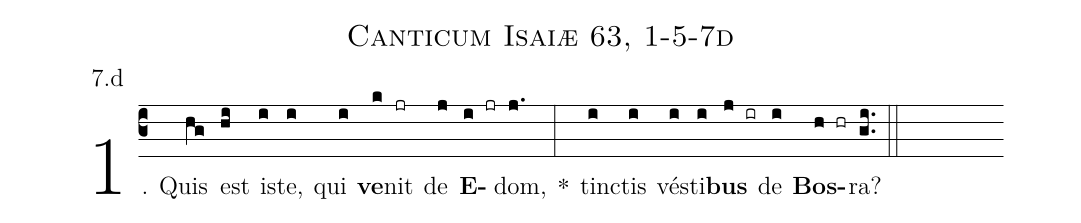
name: Canticum Isaiæ 63, 1-5-7d;
annotation: 7.d;
%%
(c3)1. Quis(hg) est(hi) is(i)te,(i) qui(i) <b>ve</b>(k)nit(jr) de(j) <b>E</b>(i jr)dom,(j.) *(:) tinc(i)tis(i) vés(i)ti(i)<b>bus</b>(j ir) de(i) <b>Bos</b>(h hr)ra?(gi..) (::)
